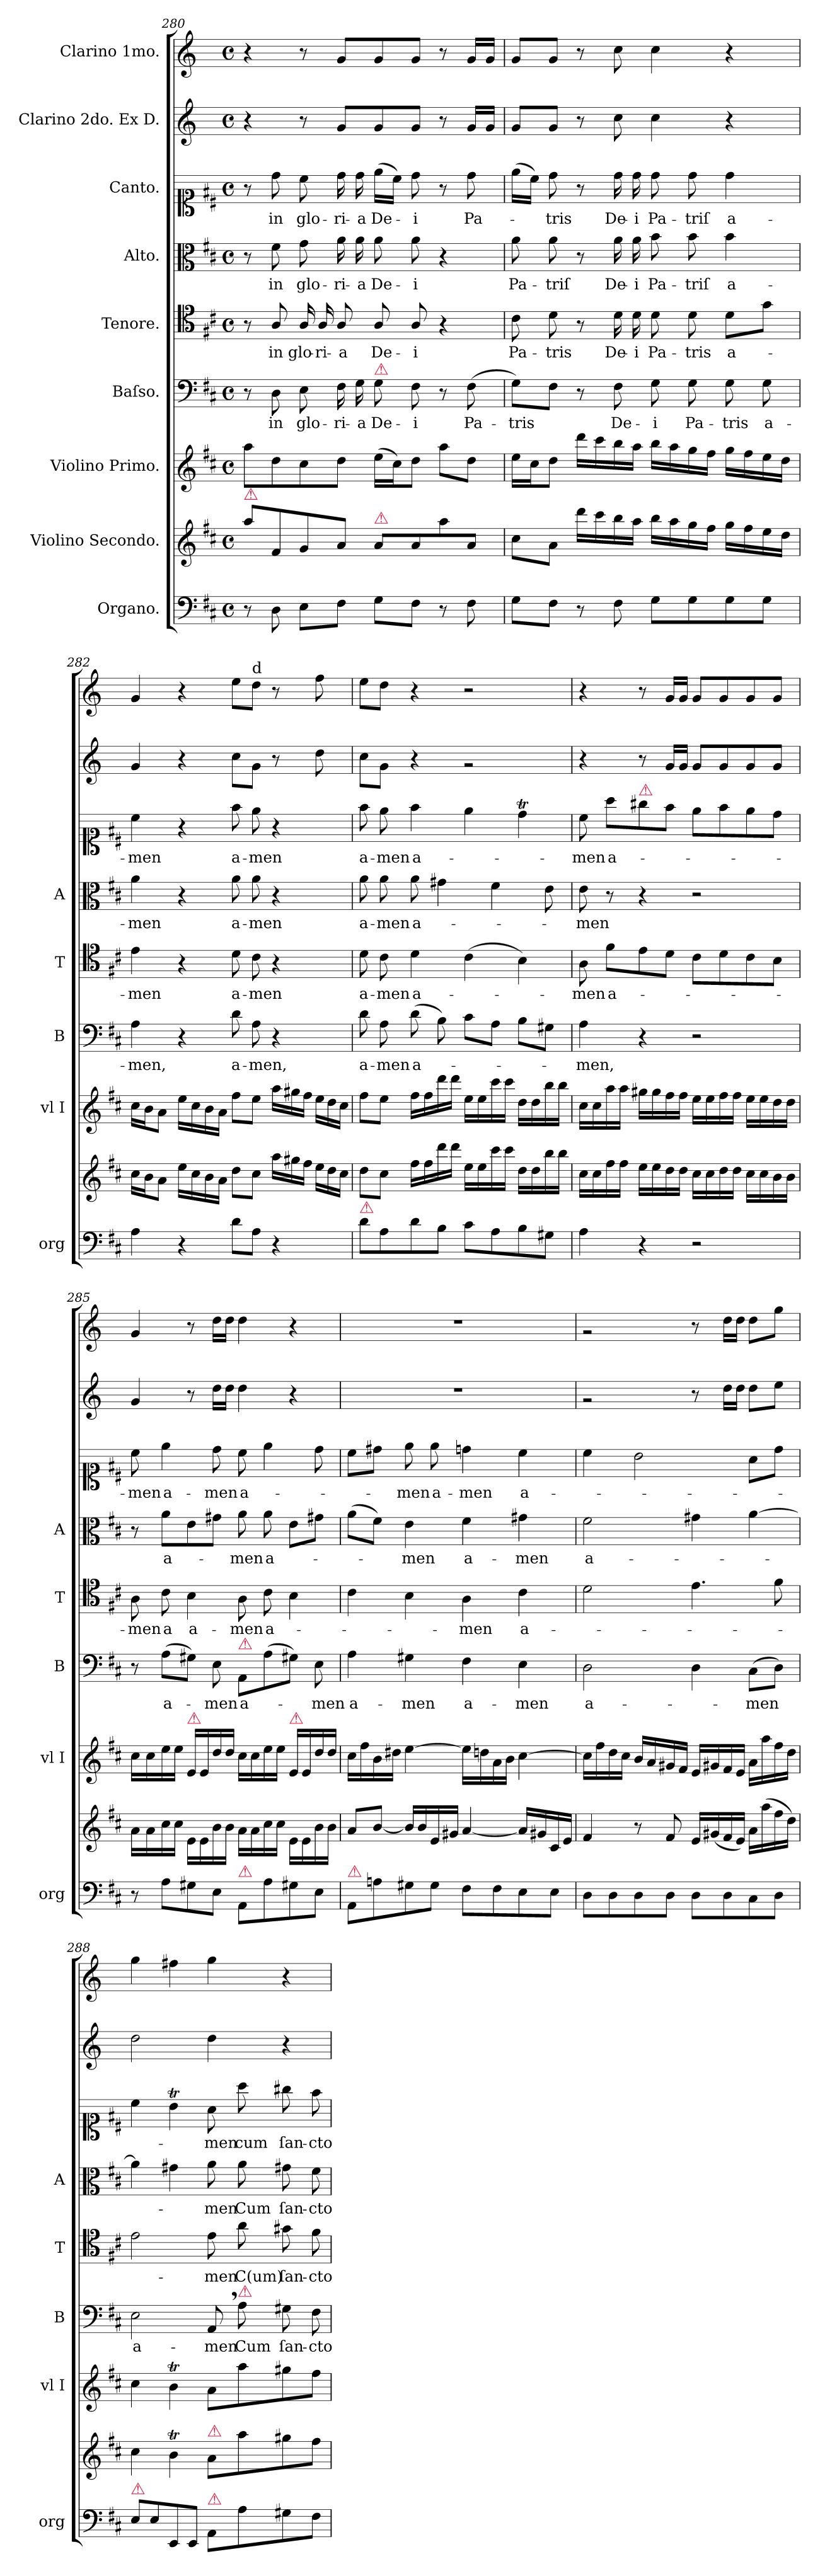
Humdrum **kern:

**kern	**kern	**kern	**kern	**text	**kern	**text	**kern	**text	**kern	**text	**kern	**kern
*part9	*part8	*part7	*part6	*part6	*part5	*part5	*part4	*part4	*part3	*part3	*part2	*part1
*staff9	*staff8	*staff7	*staff6	*staff6	*staff5	*staff5	*staff4	*staff4	*staff3	*staff3	*staff2	*staff1
*I"Organo.	*I"Violino Secondo.	*I"Violino Primo.	*I"Baſso.	*	*I"Tenore.	*	*I"Alto.	*	*I"Canto.	*	*I"Clarino 2do. Ex D.	*I"Clarino 1mo.
*I'org	*	*I'vl I	*I'B	*	*I'T	*	*I'A	*	*	*	*	*
*clefF4	*clefG2	*clefG2	*clefF4	*	*clefC4	*	*clefC3	*	*clefC1	*	*clefG2	*clefG2
*	*	*	*	*	*	*	*	*	*	*	*ITrd-1c-2	*ITrd-1c-2
*k[f#c#]	*k[f#c#]	*k[f#c#]	*k[f#c#]	*	*k[f#c#]	*	*k[f#c#]	*	*k[f#c#]	*	*k[f#c#]	*k[f#c#]
*M4/4	*M4/4	*M4/4	*M4/4	*	*M4/4	*	*M4/4	*	*M4/4	*	*M4/4	*M4/4
*met(c)	*met(c)	*met(c)	*met(c)	*	*met(c)	*	*met(c)	*	*met(c)	*	*met(c)	*met(c)
=280	=280	=280	=280	=280	=280	=280	=280	=280	=280	=280	=280	=280
!	!LO:TX:a:color=crimson:t=⚠	!	!	!	!	!	!	!	!	!	!	!
8r	8aa\L	8aa\L	8r	.	8r	.	8r	.	8r	.	4r	4r
8D\	8f#/	8dd\	8D\	in	8A/	in	8f#\	in	8dd\	in	.	.
8E\L	8g/	8cc#\	8E\	glo-	16A/	glo-	8g\	glo-	8cc#\	glo-	8r	8r
.	.	.	.	.	16A/	-ri-	.	.	.	.	.	.
8F#\J	8a/J	8dd\J	16F#\	-ri-	8A/	-a	16a\	-ri-	16dd\	-ri-	8a/L	8a/L
.	.	.	16G\	-a	.	.	16a\	-a	16dd\	-a	.	.
!	!	!	!LO:TX:a:color=crimson:t=⚠	!	!	!	!	!	!	!	!	!
!	!LO:TX:a:color=crimson:t=⚠	!	!	!	!	!	!	!	!	!	!	!
8G\L	8a/L	(>16ee\LL	8G\	De-	8A/	De-	8a\	De-	(>16ee\LL	De-	8a/	8a/
.	.	16cc#\J)	.	.	.	.	.	.	16cc#\JJ)	.	.	.
8F#\J	8a/	8dd\J	8F#\	-i	8A/	-i	8a\	-i	8dd\	-i	8a/J	8a/J
8r	8aa\	8aa\L	8r	.	4r	.	4r	.	8r	.	8r	8r
8F#\	8a/J	8dd\J	(>8F#\	Pa-	.	.	.	.	8dd\	Pa-	16a/LL	16a/LL
.	.	.	.	.	.	.	.	.	.	.	16a/JJ	16a/JJ
=281	=281	=281	=281	=281	=281	=281	=281	=281	=281	=281	=281	=281
8G\L	8cc#\L	16ee\LL	8G\L)	-tris	8c#\	Pa-	8a\	Pa-	(>16ee\LL	.	8a/L	8a/L
.	.	16cc#\J	.	.	.	.	.	.	16cc#\JJ)	.	.	.
8F#\J	8a\J	8dd\J	8F#\J	.	8d\	-tris	8a\	-triſ	8dd\	-tris	8a/J	8a/J
8r	16ddd\LL	16ddd\LL	8r	.	8r	.	8r	.	8r	.	8r	8r
.	16ccc#\	16ccc#\	.	.	.	.	.	.	.	.	.	.
8F#\	16bb\	16bb\	8F#\	De-	16d\	De-	16a\	De-	16dd\	De-	8dd\	8dd\
.	16aa\JJ	16aa\JJ	.	.	16d\	-i	16a\	-i	16dd\	-i	.	.
8G\L	16bb\LL	16bb\LL	8G\	-i	8d\	Pa-	8b\	Pa-	8dd\	Pa-	4dd\	4dd\
.	16aa\	16aa\	.	.	.	.	.	.	.	.	.	.
8G\	16gg\	16gg\	8G\	Pa-	8d\	-tris	8b\	-triſ	8dd\	-triſ	.	.
.	16ff#\JJ	16ff#\JJ	.	.	.	.	.	.	.	.	.	.
8G\	16gg\LL	16gg\LL	8G\	-tris	8d\L	a-	4b\	a-	4dd\	a-	4r	4r
.	16ff#\	16ff#\	.	.	.	.	.	.	.	.	.	.
8G\J	16ee\	16ee\	8G\	a-	8g\J	.	.	.	.	.	.	.
.	16dd\JJ	16dd\JJ	.	.	.	.	.	.	.	.	.	.
=282	=282	=282	=282	=282	=282	=282	=282	=282	=282	=282	=282	=282
4A\	16cc#\LL	16cc#\LL	4A\	-men,	4e\	-men	4a\	-men	4cc#\	-men	4a/	4a/
.	16b\J	16b\J	.	.	.	.	.	.	.	.	.	.
.	8a\J	8a\J	.	.	.	.	.	.	.	.	.	.
4r	16ee\LL	16ee\LL	4r	.	4r	.	4r	.	4r	.	4r	4r
.	16cc#\	16cc#\	.	.	.	.	.	.	.	.	.	.
.	16b\	16b\	.	.	.	.	.	.	.	.	.	.
.	16a\JJ	16a\JJ	.	.	.	.	.	.	.	.	.	.
8d\L	8dd\L	8ff#\L	8d\	a-	8d\	a-	8a\	a-	8ff#\	a-	8dd\L	8ff#\L
!	!	!	!	!	!	!	!	!	!	!	!	!LO:TX:a:t=d
8A\J	8cc#\J	8ee\J	8A\	-men,	8c#\	-men	8a\	-men	8ee\	-men	8a\J	8ee\J
*	*Xtuplet	*Xtuplet	*	*	*	*	*	*	*	*	*	*
4r	24aa\LL	24aa\LL	4r	.	4r	.	4r	.	4r	.	8r	8r
.	24gg#X\	24gg#X\	.	.	.	.	.	.	.	.	.	.
.	24ff#\JJ	24ff#\JJ	.	.	.	.	.	.	.	.	.	.
.	24ee\LL	24ee\LL	.	.	.	.	.	.	.	.	8ee\	8gg\
.	24dd\	24dd\	.	.	.	.	.	.	.	.	.	.
.	24cc#\JJ	24cc#\JJ	.	.	.	.	.	.	.	.	.	.
=283	=283	=283	=283	=283	=283	=283	=283	=283	=283	=283	=283	=283
!LO:TX:a:color=crimson:t=⚠	!	!	!	!	!	!	!	!	!	!	!	!
!	!	!	!	!	!	!	!	!	!	!LO:LY:i	!	!
8d\L	8dd\L	8ff#\L	8d\	a-	8d\	a-	8a\	a-	8ff#\	a-	8dd\L	8ff#\L
!	!	!	!	!	!	!	!	!	!	!LO:LY:i	!	!
8A\	8cc#\J	8ee\J	8A\	-men	8c#\	-men	8a\	-men	8ee\	-men	8a\J	8ee\J
8d\	16ff#\LL	16ff#\LL	(>8d\	a-	4d\	a-	8a\	a-	4ff#\	a-	4r	4r
.	16ff#\	16ff#\	.	.	.	.	.	.	.	.	.	.
8B\J	16ddd\	16ddd\	8B\)	.	.	.	4g#X\	.	.	.	.	.
.	16ddd\JJ	16ddd\JJ	.	.	.	.	.	.	.	.	.	.
8c#\L	16ee\LL	16ee\LL	8c#\L	.	(>4c#\	.	.	.	4ee\	.	2rg	2r
.	16ee\	16ee\	.	.	.	.	.	.	.	.	.	.
8A\	16ccc#\	16ccc#\	8A\J	.	.	.	4f#\	.	.	.	.	.
.	16ccc#\JJ	16ccc#\JJ	.	.	.	.	.	.	.	.	.	.
8B\	16dd\LL	16dd\LL	8B\L	.	4B\)	.	.	.	4ddT\	.	.	.
.	16dd\	16dd\	.	.	.	.	.	.	.	.	.	.
8G#X\J	16bb\	16bb\	8G#X\J	.	.	.	8e\	.	.	.	.	.
.	16bb\JJ	16bb\JJ	.	.	.	.	.	.	.	.	.	.
=284	=284	=284	=284	=284	=284	=284	=284	=284	=284	=284	=284	=284
4A\	16cc#\LL	16cc#\LL	4A\	-men,	8A\	-men	8e\	-men	8cc#\	-men	4r	4r
.	16cc#\	16cc#\	.	.	.	.	.	.	.	.	.	.
.	16ff#\	16aa\	.	.	8f#\L	a-	8r	.	8aa\L	a-	.	.
.	16ff#\JJ	16aa\JJ	.	.	.	.	.	.	.	.	.	.
!	!	!	!	!	!	!	!	!	!LO:TX:a:color=crimson:t=⚠	!	!	!
4r	16ee\LL	16gg#X\LL	4r	.	8e\	.	4r	.	8gg#X\	.	8r	8r
.	16ee\	16gg#\	.	.	.	.	.	.	.	.	.	.
.	16dd\	16ff#\	.	.	8d\J	.	.	.	8ff#\J	.	16a/LL	16a/LL
.	16dd\JJ	16ff#\JJ	.	.	.	.	.	.	.	.	16a/JJ	16a/JJ
2r	16cc#\LL	16ee\LL	2r	.	8c#\L	.	2r	.	8ee\L	.	8a/L	8a/L
.	16cc#\	16ee\	.	.	.	.	.	.	.	.	.	.
.	16dd\	16ff#\	.	.	8d\	.	.	.	8ff#\	.	8a/	8a/
.	16dd\JJ	16ff#\JJ	.	.	.	.	.	.	.	.	.	.
.	16cc#\LL	16ee\LL	.	.	8c#\	.	.	.	8ee\	.	8a/	8a/
.	16cc#\	16ee\	.	.	.	.	.	.	.	.	.	.
.	16b\	16dd\	.	.	8B\J	.	.	.	8dd\J	.	8a/J	8a/J
.	16b\JJ	16dd\JJ	.	.	.	.	.	.	.	.	.	.
=285	=285	=285	=285	=285	=285	=285	=285	=285	=285	=285	=285	=285
8r	16a\LL	16cc#\LL	8r	.	8A\	-men	8r	.	8cc#\	-men	4a/	4a/
.	16a\	16cc#\	.	.	.	.	.	.	.	.	.	.
8A\L	16cc#\	16ee\	(>8A\L	a-	8c#\	a	8a\L	a-	4ee\	a-	.	.
.	16cc#\JJ	16ee\JJ	.	.	.	.	.	.	.	.	.	.
!	!	!LO:TX:a:color=crimson:t=⚠	!	!	!	!	!	!	!	!	!	!
8G#X\	16e\LL	16e/LL	8G#X\J)	.	4B\	a-	8e\	.	.	.	8r	8r
.	16e\	16e/	.	.	.	.	.	.	.	.	.	.
8E\J	16b\	16dd\	8E\	-men	.	.	8g#X\J	.	8dd\	-men	16ee\LL	16ee\LL
.	16b\JJ	16dd\JJ	.	.	.	.	.	.	.	.	16ee\JJ	16ee\JJ
!	!	!	!LO:TX:a:color=crimson:t=⚠	!	!	!	!	!	!	!	!	!
!LO:TX:a:color=crimson:t=⚠	!	!	!	!	!	!	!	!	!	!	!	!
8AA/L	16a\LL	16cc#\LL	8AA/L	a-	8A\	-men	8a\	-men	8cc#\	a-	4ee\	4ee\
.	16a\	16cc#\	.	.	.	.	.	.	.	.	.	.
8A\	16cc#\	16ee\	(>8A\	.	8c#\	a-	8a\	a-	4ee\	.	.	.
.	16cc#\JJ	16ee\JJ	.	.	.	.	.	.	.	.	.	.
!	!	!LO:TX:a:color=crimson:t=⚠	!	!	!	!	!	!	!	!	!	!
8G#X\	16e\LL	16e/LL	8G#X\J)	.	4B\	.	8e\L	.	.	.	4r	4r
.	16e\	16e/	.	.	.	.	.	.	.	.	.	.
8E\J	16b\	16dd\	8E\	-men	.	.	8g#X\J	.	8dd\	.	.	.
.	16b\JJ	16dd\JJ	.	.	.	.	.	.	.	.	.	.
=286	=286	=286	=286	=286	=286	=286	=286	=286	=286	=286	=286	=286
!LO:TX:a:color=crimson:t=⚠	!	!	!	!	!	!	!	!	!	!	!	!
8AA/L	8a/L	16cc#\LL	4A\	a-	4c#\	.	(>8a\L	.	8cc#\L	.	1r	1r
.	.	16ff#\	.	.	.	.	.	.	.	.	.	.
8An\	[8b/J	16b\	.	.	.	.	8f#\J)	.	8dd#X\J	.	.	.
.	.	16dd#X\JJ	.	.	.	.	.	.	.	.	.	.
8G#X\	16b/LL]	[4ee\	4G#X\	-men	4B\	.	4e\	-men	8ee\	-men	.	.
.	16b/	.	.	.	.	.	.	.	.	.	.	.
8G#\J	16e/	.	.	.	.	.	.	.	8ee\	a-	.	.
.	16g#X/JJ	.	.	.	.	.	.	.	.	.	.	.
!	!	!	!	!	!	!	!	!LO:LY:i	!	!	!	!
8F#\L	[4a/	16ee\LL]	4F#\	a-	4A\	-men	4f#\	a-	4ddn\	-men	.	.
.	.	16ddn\	.	.	.	.	.	.	.	.	.	.
8F#\	.	16a\	.	.	.	.	.	.	.	.	.	.
.	.	16b\JJ	.	.	.	.	.	.	.	.	.	.
!	!	!	!	!	!	!	!	!LO:LY:i	!	!	!	!
8E\	16a/LL]	[4cc#\	4E\	-men	4c#\	a-	4g#X\	-men	4cc#\	a-	.	.
.	16g#X/	.	.	.	.	.	.	.	.	.	.	.
8E\J	16c#/	.	.	.	.	.	.	.	.	.	.	.
.	16e/JJ	.	.	.	.	.	.	.	.	.	.	.
=287	=287	=287	=287	=287	=287	=287	=287	=287	=287	=287	=287	=287
8D\L	4f#/	16cc#\LL]	2D\	a-	2d\	.	2f#\	a-	4cc#\	.	2rg	2rg
.	.	16ff#\	.	.	.	.	.	.	.	.	.	.
8D\	.	16dd\	.	.	.	.	.	.	.	.	.	.
.	.	16cc#\JJ	.	.	.	.	.	.	.	.	.	.
8D\	8r	16b/LL	.	.	.	.	.	.	2b\	.	.	.
.	.	16a/	.	.	.	.	.	.	.	.	.	.
8D\J	8f#/	16g#X/	.	.	.	.	.	.	.	.	.	.
.	.	16f#/JJ	.	.	.	.	.	.	.	.	.	.
8D\L	16e/LL	16e/LL	4D\	.	4.e\	.	4g#X\	.	.	.	8r	8r
.	(<16g#X/	16g#X/	.	.	.	.	.	.	.	.	.	.
8D\	16f#/	16f#/	.	.	.	.	.	.	.	.	16ee\LL	16ee\LL
.	16e/JJ)	16e/JJ	.	.	.	.	.	.	.	.	16ee\JJ	16ee\JJ
8C#\	16a\LL	16a\LL	(>8C#\L	-men	.	.	[4a\	.	8a\L	.	8ee\L	8ee\L
.	(>16aa\	16aa\	.	.	.	.	.	.	.	.	.	.
8D\J	16ff#\	16ff#\	8D\J)	.	8f#\	.	.	.	8dd\J	.	8ff#\J	8aa\J
.	16dd\JJ)	16dd\JJ	.	.	.	.	.	.	.	.	.	.
=288	=288	=288	=288	=288	=288	=288	=288	=288	=288	=288	=288	=288
!LO:TX:a:color=crimson:t=⚠	!	!	!	!	!	!	!	!	!	!	!	!
8E\L	4cc#\	4cc#\	2E\	a-	2e\	.	4a\]	.	4cc#\	.	2ee\	4aa\
8E\	.	.	.	.	.	.	.	.	.	.	.	.
8EE/	4bT\	4bT\	.	.	.	.	4g#X\	.	4bT\	.	.	4gg#X\
8EE/J	.	.	.	.	.	.	.	.	.	.	.	.
!	!LO:TX:a:color=crimson:t=⚠	!	!	!	!	!	!	!	!	!	!	!
!LO:TX:a:color=crimson:t=⚠	!	!	!	!	!	!	!	!	!	!	!	!
8AA/L	8a/L	8a\L	8AA,/	-men	8e\	-men	8a\	-men	8a\	-men	4ee\	4aa\
!	!	!	!LO:TX:a:color=crimson:t=⚠	!	!	!	!	!	!	!	!	!
8A\	8aa\	8aa\	8A\	Cum	8a\	C(um)	8a\	Cum	8aa\	cum	.	.
8G#X\	8gg#X\	8gg#X\	8G#X\	ſan-	8g#X\	ſan-	8g#X\	ſan-	8gg#X\	ſan-	4r	4r
8F#\J	8ff#\J	8ff#\J	8F#\	-cto	8f#\	-cto	8f#\	-cto	8ff#\	-cto	.	.
=	=	=	=	=	=	=	=	=	=	=	=	=
*-	*-	*-	*-	*-	*-	*-	*-	*-	*-	*-	*-	*-
